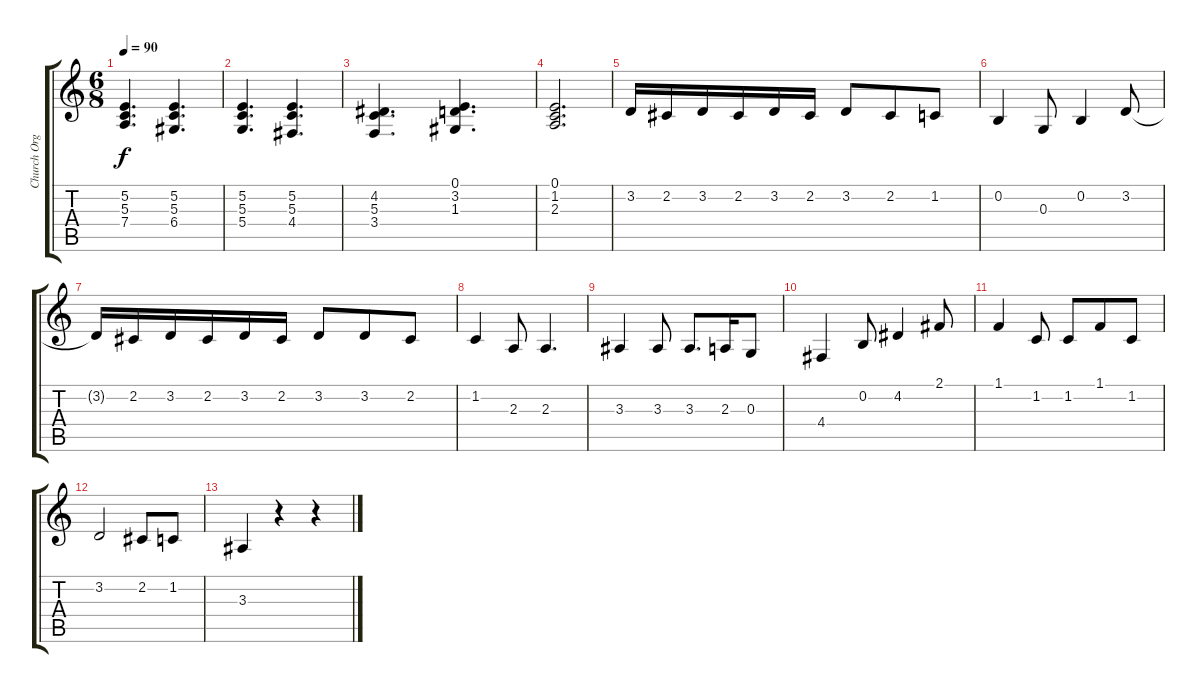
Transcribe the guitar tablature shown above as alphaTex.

\track ("Church Organ" "Church Org") {instrument churchorgan}
\staff {score tabs}
\tuning (E4 B3 G3 D3 A2 E2) {hide}
\ts (6 8)
\tempo 90
\clef g2
\ks c
(5.2 5.3 7.4).4{d dy f} (5.2 5.3 6.4).4{d} |
(5.2 5.3 5.4).4{d} (5.2 5.3 4.4).4{d} |
(4.2 5.3 3.4).4{d} (0.1 3.2 1.3).4{d} |
(0.1 1.2 2.3).2{d} |
3.2.16 2.2.16 3.2.16 2.2.16 3.2.16 2.2.16 3.2.8 2.2.8 1.2.8 |
0.2.4 0.3.8 0.2.4 3.2.8 |
3.2{t}.16 2.2.16 3.2.16 2.2.16 3.2.16 2.2.16 3.2.8 3.2.8 2.2.8 |
1.2.4 2.3.8 2.3.4{d} |
3.3.4 3.3.8 3.3.8{d} 2.3.16 0.3.8 |
4.4.4 0.2.8 4.2.4 2.1.8 |
1.1.4 1.2.8 1.2.8 1.1.8 1.2.8 |
3.2.2 2.2.8 1.2.8 |
3.3.4 r.4 r.4
